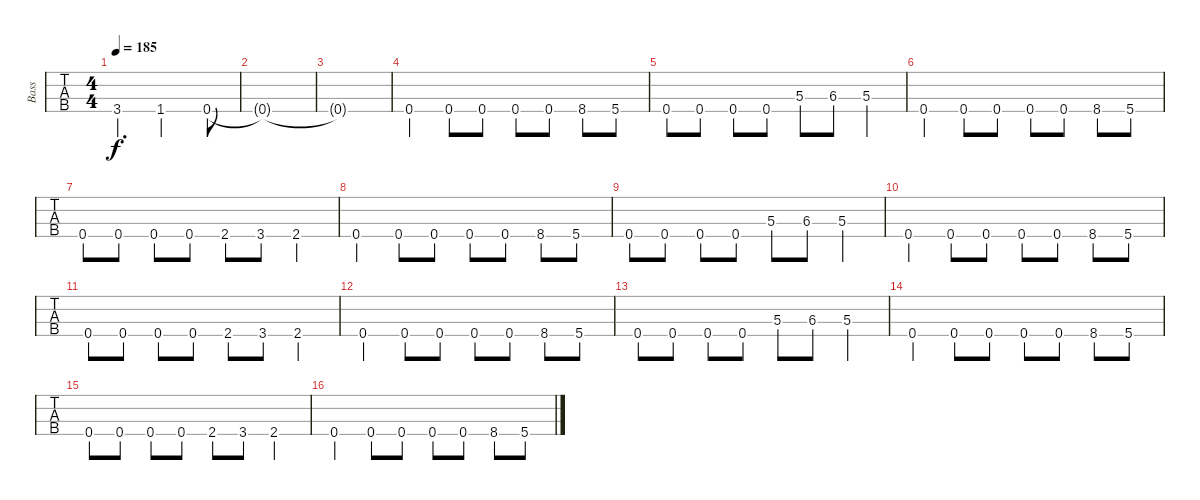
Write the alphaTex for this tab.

\track ("Bass" "Bass") {instrument electricbasspick}
\staff {tabs}
\tuning (G2 D2 A1 D1) {hide}
\ts (4 4)
\tempo 185
\clef f4
\ks c
3.4{t}.4{d dy f} 1.4.2 0.4.8 |
0.4{t}.1 |
0.4{t}.1 |
0.4.4 0.4.8 0.4.8 0.4.8 0.4.8 8.4.8 5.4.8 |
0.4.8 0.4.8 0.4.8 0.4.8 5.3.8 6.3.8 5.3.4 |
0.4.4 0.4.8 0.4.8 0.4.8 0.4.8 8.4.8 5.4.8 |
0.4.8 0.4.8 0.4.8 0.4.8 2.4.8 3.4.8 2.4.4 |
0.4.4 0.4.8 0.4.8 0.4.8 0.4.8 8.4.8 5.4.8 |
0.4.8 0.4.8 0.4.8 0.4.8 5.3.8 6.3.8 5.3.4 |
0.4.4 0.4.8 0.4.8 0.4.8 0.4.8 8.4.8 5.4.8 |
0.4.8 0.4.8 0.4.8 0.4.8 2.4.8 3.4.8 2.4.4 |
0.4.4 0.4.8 0.4.8 0.4.8 0.4.8 8.4.8 5.4.8 |
0.4.8 0.4.8 0.4.8 0.4.8 5.3.8 6.3.8 5.3.4 |
0.4.4 0.4.8 0.4.8 0.4.8 0.4.8 8.4.8 5.4.8 |
0.4.8 0.4.8 0.4.8 0.4.8 2.4.8 3.4.8 2.4.4 |
0.4.4 0.4.8 0.4.8 0.4.8 0.4.8 8.4.8 5.4.8
